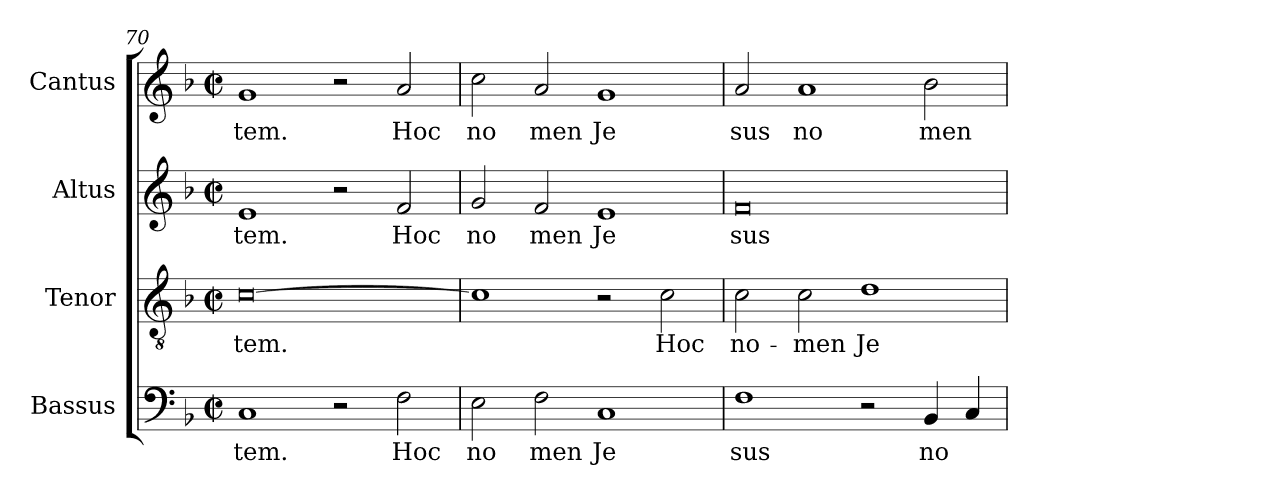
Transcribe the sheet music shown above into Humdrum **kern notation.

**kern	**text	**kern	**text	**kern	**text	**kern	**text
*part4	*part4	*part3	*part3	*part2	*part2	*part1	*part1
*staff4	*staff4	*staff3	*staff3	*staff2	*staff2	*staff1	*staff1
*I"Bassus	*	*I"Tenor	*	*I"Altus	*	*I"Cantus	*
*I'Bassus	*	*I'Tenor	*	*I'Altus	*	*I'Cantus	*
*clefF4	*	*clefGv2	*	*clefG2	*	*clefG2	*
*k[b-]	*	*k[b-]	*	*k[b-]	*	*k[b-]	*
*F:	*	*F:	*	*F:	*	*F:	*
*M2/2	*	*M2/2	*	*M2/2	*	*M2/2	*
*met(c|)	*	*met(c|)	*	*met(c|)	*	*met(c|)	*
=70	=70	=70	=70	=70	=70	=70	=70
!	!LO:LY:b:cj	!	!LO:LY:b:cj	!	!LO:LY:b:cj	!	!LO:LY:b:cj
1C	tem.	[>0c	-tem.	1e	tem.	1g	tem.
2r	.	.	.	2r	.	2r	.
!	!LO:LY:b:cj	!	!	!	!LO:LY:b:cj	!	!LO:LY:b:cj
2F\	Hoc	.	.	2f/	Hoc	2a/	Hoc
=71	=71	=71	=71	=71	=71	=71	=71
!	!LO:LY:b:cj	!	!LO:LY:b:cj	!	!LO:LY:b:cj	!	!LO:LY:b:cj
2E\	no	1c]	.	2g/	no	2cc\	no
!	!LO:LY:b:cj	!	!	!	!LO:LY:b:cj	!	!LO:LY:b:cj
2F\	men	.	.	2f/	men	2a/	men
!	!LO:LY:b:cj	!	!	!	!LO:LY:b:cj	!	!LO:LY:b:cj
1C	Je	2r	.	1e	Je	1g	Je
!	!	!	!LO:LY:b:cj	!	!	!	!
.	.	2c\	Hoc	.	.	.	.
!!LO:PB:g=z
=72	=72	=72	=72	=72	=72	=72	=72
!	!LO:LY:b:cj	!	!LO:LY:b:cj	!	!LO:LY:b:cj	!	!LO:LY:b:cj
1F	sus	2c\	no-	0f	sus	2a/	sus
!	!	!	!LO:LY:b:cj	!	!	!	!LO:LY:b:cj
.	.	2c\	-men	.	.	1a	no
!	!	!	!LO:LY:b:cj	!	!	!	!
2r	.	1d	Je-	.	.	.	.
!	!LO:LY:b:cj	!	!	!	!	!	!LO:LY:b:cj
4BB-/	no	.	.	.	.	2b-\	men
!	!LO:LY:b:cj	!	!	!	!	!	!
4C/	.	.	.	.	.	.	.
=	=	=	=	=	=	=	=
*-	*-	*-	*-	*-	*-	*-	*-
